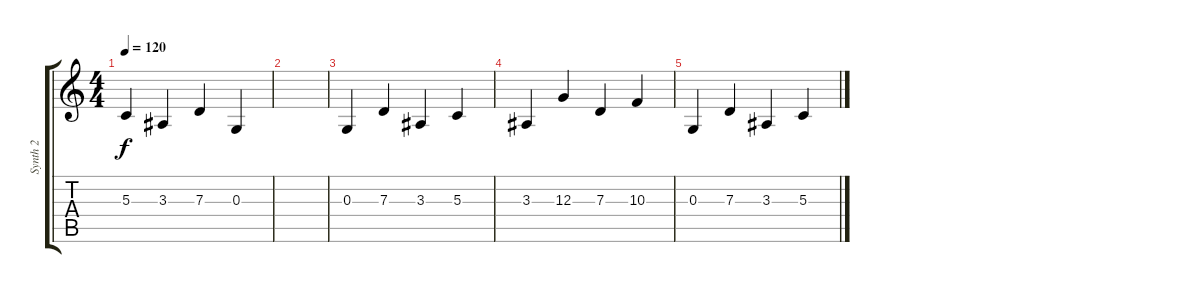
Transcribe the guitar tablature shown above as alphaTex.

\track ("Synth 2" "Synth 2") {instrument lead1square}
\staff {score tabs}
\tuning (E4 B3 G3 D3 A2 D2) {hide}
\ts (4 4)
\tempo 120
\clef g2
\ks c
5.3.4{dy f} 3.3.4 7.3.4 0.3.4 |
|
0.3.4 7.3.4 3.3.4 5.3.4 |
3.3.4 12.3.4 7.3.4 10.3.4 |
0.3.4 7.3.4 3.3.4 5.3.4
